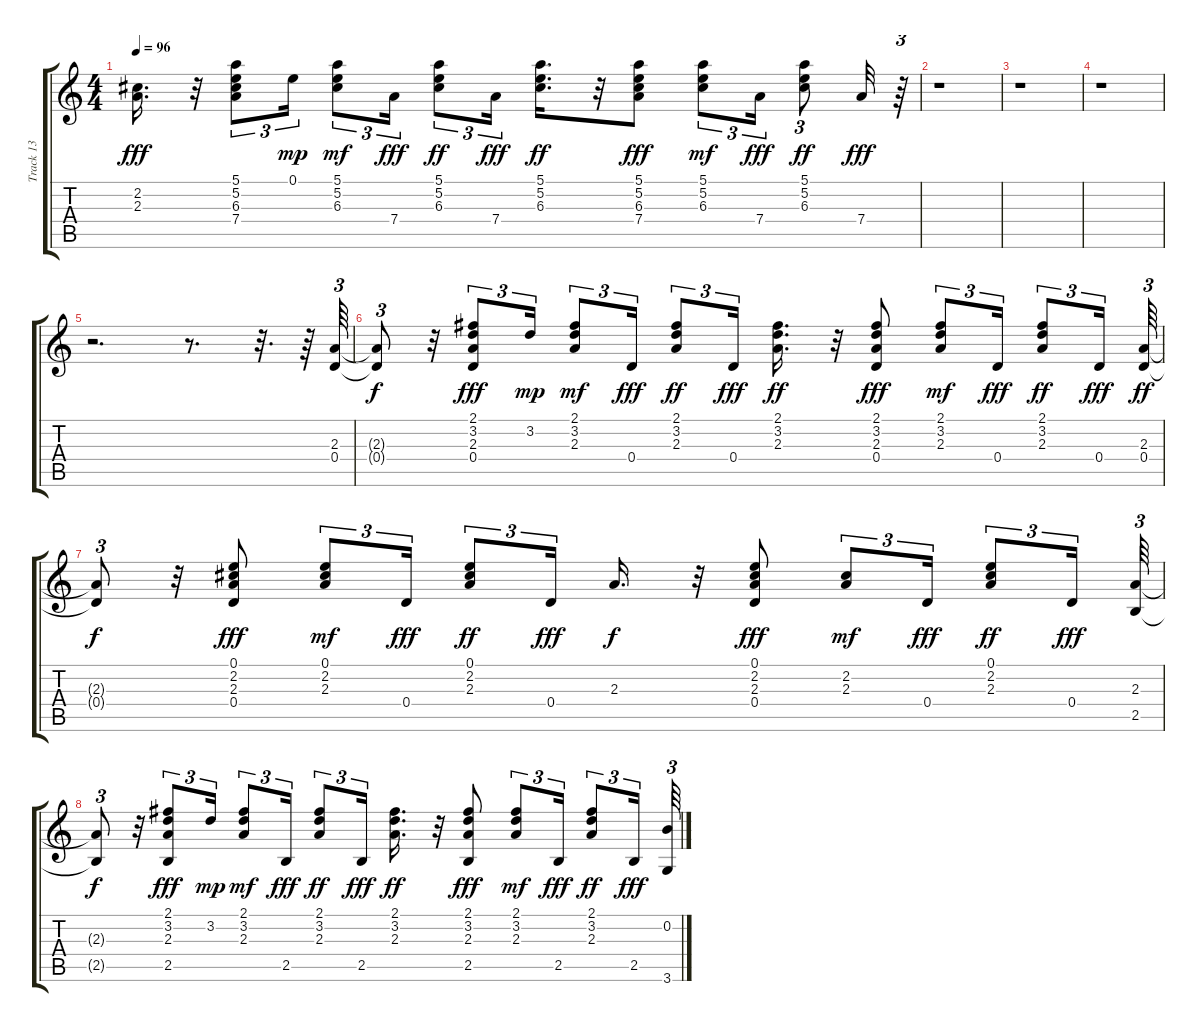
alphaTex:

\track ("Track 13" "Track 13") {instrument acousticguitarsteel}
\staff {score tabs}
\tuning (E4 B3 G3 D3 A2 E2) {hide}
\ts (4 4)
\tempo 96
\clef g2
\ks c
(2.2 2.3).16{d dy fff} r.32 (5.1 5.2 6.3 7.4).8{tu (3 2)} 0.1.16{tu (3 2) dy mp} (5.1 5.2 6.3).8{tu (3 2) dy mf} 7.4.16{tu (3 2) dy fff} (5.1 5.2 6.3).8{tu (3 2) dy ff} 7.4.16{tu (3 2) dy fff} (5.1 5.2 6.3).16{d dy ff} r.32 (5.1 5.2 6.3 7.4).8{dy fff} (5.1 5.2 6.3).8{tu (3 2) dy mf} 7.4.16{tu (3 2) dy fff} (5.1 5.2 6.3).8{tu (3 2) dy ff} 7.4.32{dy fff} r.64{tu (3 2)} |
r.1 |
r.1 |
r.1 |
r.2{d} r.8{d} r.32{d} r.64 (2.3 0.4).64{tu (3 2)} |
(2.3{t} 0.4{t}).8{tu (3 2) dy f} r.32 (2.1 3.2 2.3 0.4).8{tu (3 2) dy fff} 3.2.16{tu (3 2) dy mp} (2.1 3.2 2.3).8{tu (3 2) dy mf} 0.4.16{tu (3 2) dy fff} (2.1 3.2 2.3).8{tu (3 2) dy ff} 0.4.16{tu (3 2) dy fff} (2.1 3.2 2.3).16{d dy ff} r.32 (2.1 3.2 2.3 0.4).8{dy fff} (2.1 3.2 2.3).8{tu (3 2) dy mf} 0.4.16{tu (3 2) dy fff} (2.1 3.2 2.3).8{tu (3 2) dy ff} 0.4.16{tu (3 2) dy fff} (2.3 0.4).64{tu (3 2) dy ff} |
(2.3{t} 0.4{t}).8{tu (3 2) dy f} r.32 (0.1 2.2 2.3 0.4).8{dy fff} (0.1 2.2 2.3).8{tu (3 2) dy mf} 0.4.16{tu (3 2) dy fff} (0.1 2.2 2.3).8{tu (3 2) dy ff} 0.4.16{tu (3 2) dy fff} 2.3.16{d dy f} r.32 (0.1 2.2 2.3 0.4).8{dy fff} (2.2 2.3).8{tu (3 2) dy mf} 0.4.16{tu (3 2) dy fff} (0.1 2.2 2.3).8{tu (3 2) dy ff} 0.4.16{tu (3 2) dy fff} (2.3 2.5).64{tu (3 2)} |
(2.3{t} 2.5{t}).8{tu (3 2) dy f} r.32 (2.1 3.2 2.3 2.5).8{tu (3 2) dy fff} 3.2.16{tu (3 2) dy mp} (2.1 3.2 2.3).8{tu (3 2) dy mf} 2.5.16{tu (3 2) dy fff} (2.1 3.2 2.3).8{tu (3 2) dy ff} 2.5.16{tu (3 2) dy fff} (2.1 3.2 2.3).16{d dy ff} r.32 (2.1 3.2 2.3 2.5).8{dy fff} (2.1 3.2 2.3).8{tu (3 2) dy mf} 2.5.16{tu (3 2) dy fff} (2.1 3.2 2.3).8{tu (3 2) dy ff} 2.5.16{tu (3 2) dy fff} (0.2 3.6).64{tu (3 2)}
